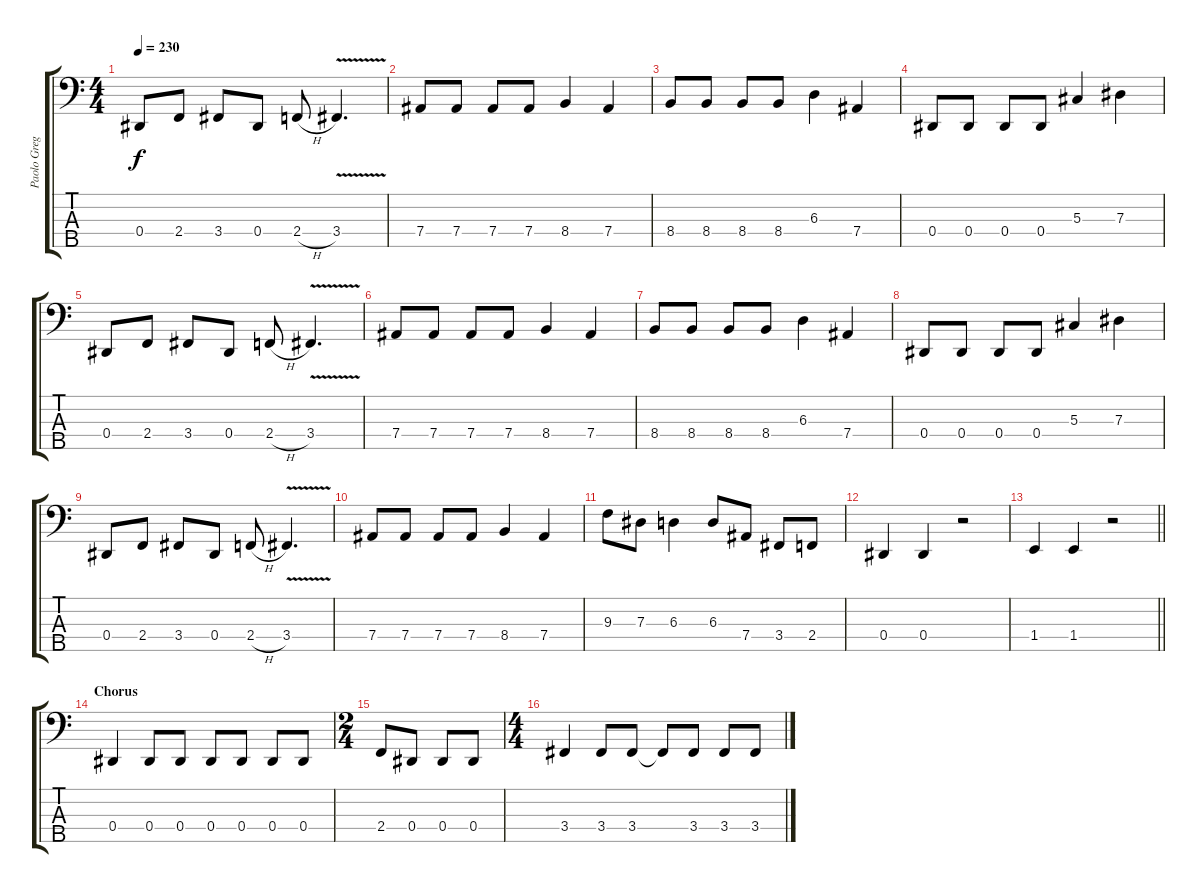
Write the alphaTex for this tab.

\track ("Paolo Gregoletto (Bass Guitar)" "Paolo Greg") {instrument electricbasspick}
\staff {score tabs}
\tuning (Gb2 Db2 Ab1 Eb1 Bb0) {hide}
\ts (4 4)
\tempo 230
\clef f4
\ks c
0.4.8{dy f} 2.4.8 3.4.8 0.4.8 2.4{h}.8 3.4{v}.4{d} |
7.4.8 7.4.8 7.4.8 7.4.8 8.4.4 7.4.4 |
8.4.8 8.4.8 8.4.8 8.4.8 6.3.4 7.4.4 |
0.4.8 0.4.8 0.4.8 0.4.8 5.3.4 7.3.4 |
0.4.8 2.4.8 3.4.8 0.4.8 2.4{h}.8 3.4{v}.4{d} |
7.4.8 7.4.8 7.4.8 7.4.8 8.4.4 7.4.4 |
8.4.8 8.4.8 8.4.8 8.4.8 6.3.4 7.4.4 |
0.4.8 0.4.8 0.4.8 0.4.8 5.3.4 7.3.4 |
0.4.8 2.4.8 3.4.8 0.4.8 2.4{h}.8 3.4{v}.4{d} |
7.4.8 7.4.8 7.4.8 7.4.8 8.4.4 7.4.4 |
9.3.8 7.3.8 6.3.4 6.3.8 7.4.8 3.4.8 2.4.8 |
0.4.4 0.4.4 r.2 |
\barLineRight lightlight
1.4.4 1.4.4 r.2 |
\section ("" "Chorus")
0.4.4 0.4.8 0.4.8 0.4.8 0.4.8 0.4.8 0.4.8 |
\ts (2 4)
2.4.8 0.4.8 0.4.8 0.4.8 |
\ts (4 4)
3.4.4 3.4.8 3.4.8 3.4{t}.8 3.4.8 3.4.8 3.4.8
